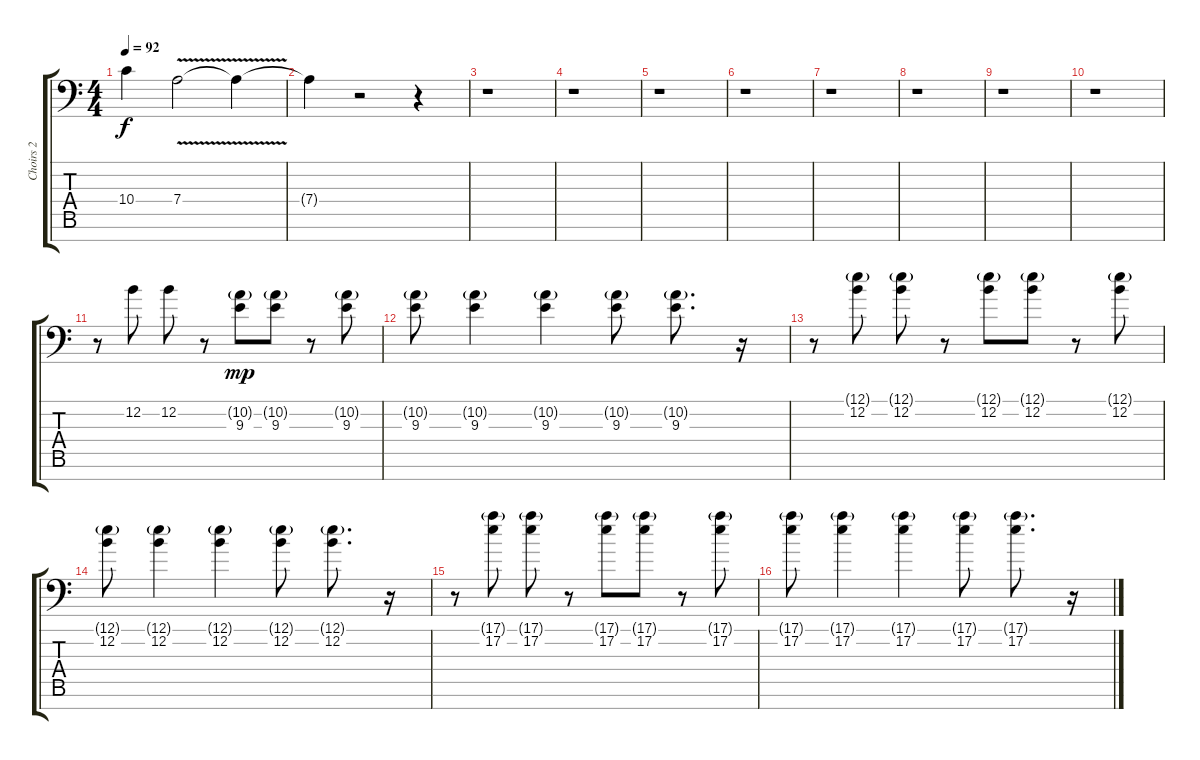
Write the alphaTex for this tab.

\track ("Choirs 2" "Choirs 2") {instrument pad4choir}
\staff {score tabs}
\tuning (E4 B3 G3 D3 A2 E2 C-1) {hide}
\ts (4 4)
\tempo 92
\clef f4
\ks c
10.4.4{dy f} 7.4{v}.2 7.4{t}.4 |
7.4{t}.4 r.2 r.4 |
r.1 |
r.1 |
r.1 |
r.1 |
r.1 |
r.1 |
r.1 |
r.1 |
r.8{volume 10 balance 0 instrument pad4choir} 12.2.8 12.2.8 r.8 (10.2{g} 9.3).8{dy mp} (10.2{g} 9.3).8 r.8 (10.2{g} 9.3).8 |
(10.2{g} 9.3).8 (10.2{g} 9.3).4 (10.2{g} 9.3).4 (10.2{g} 9.3).8 (10.2{g} 9.3).8{d} r.16 |
r.8 (12.1{g} 12.2).8 (12.1{g} 12.2).8 r.8 (12.1{g} 12.2).8 (12.1{g} 12.2).8 r.8 (12.1{g} 12.2).8 |
(12.1{g} 12.2).8 (12.1{g} 12.2).4 (12.1{g} 12.2).4 (12.1{g} 12.2).8 (12.1{g} 12.2).8{d} r.16 |
r.8 (17.1{g} 17.2).8 (17.1{g} 17.2).8 r.8 (17.1{g} 17.2).8 (17.1{g} 17.2).8 r.8 (17.1{g} 17.2).8 |
(17.1{g} 17.2).8 (17.1{g} 17.2).4 (17.1{g} 17.2).4 (17.1{g} 17.2).8 (17.1{g} 17.2).8{d} r.16
